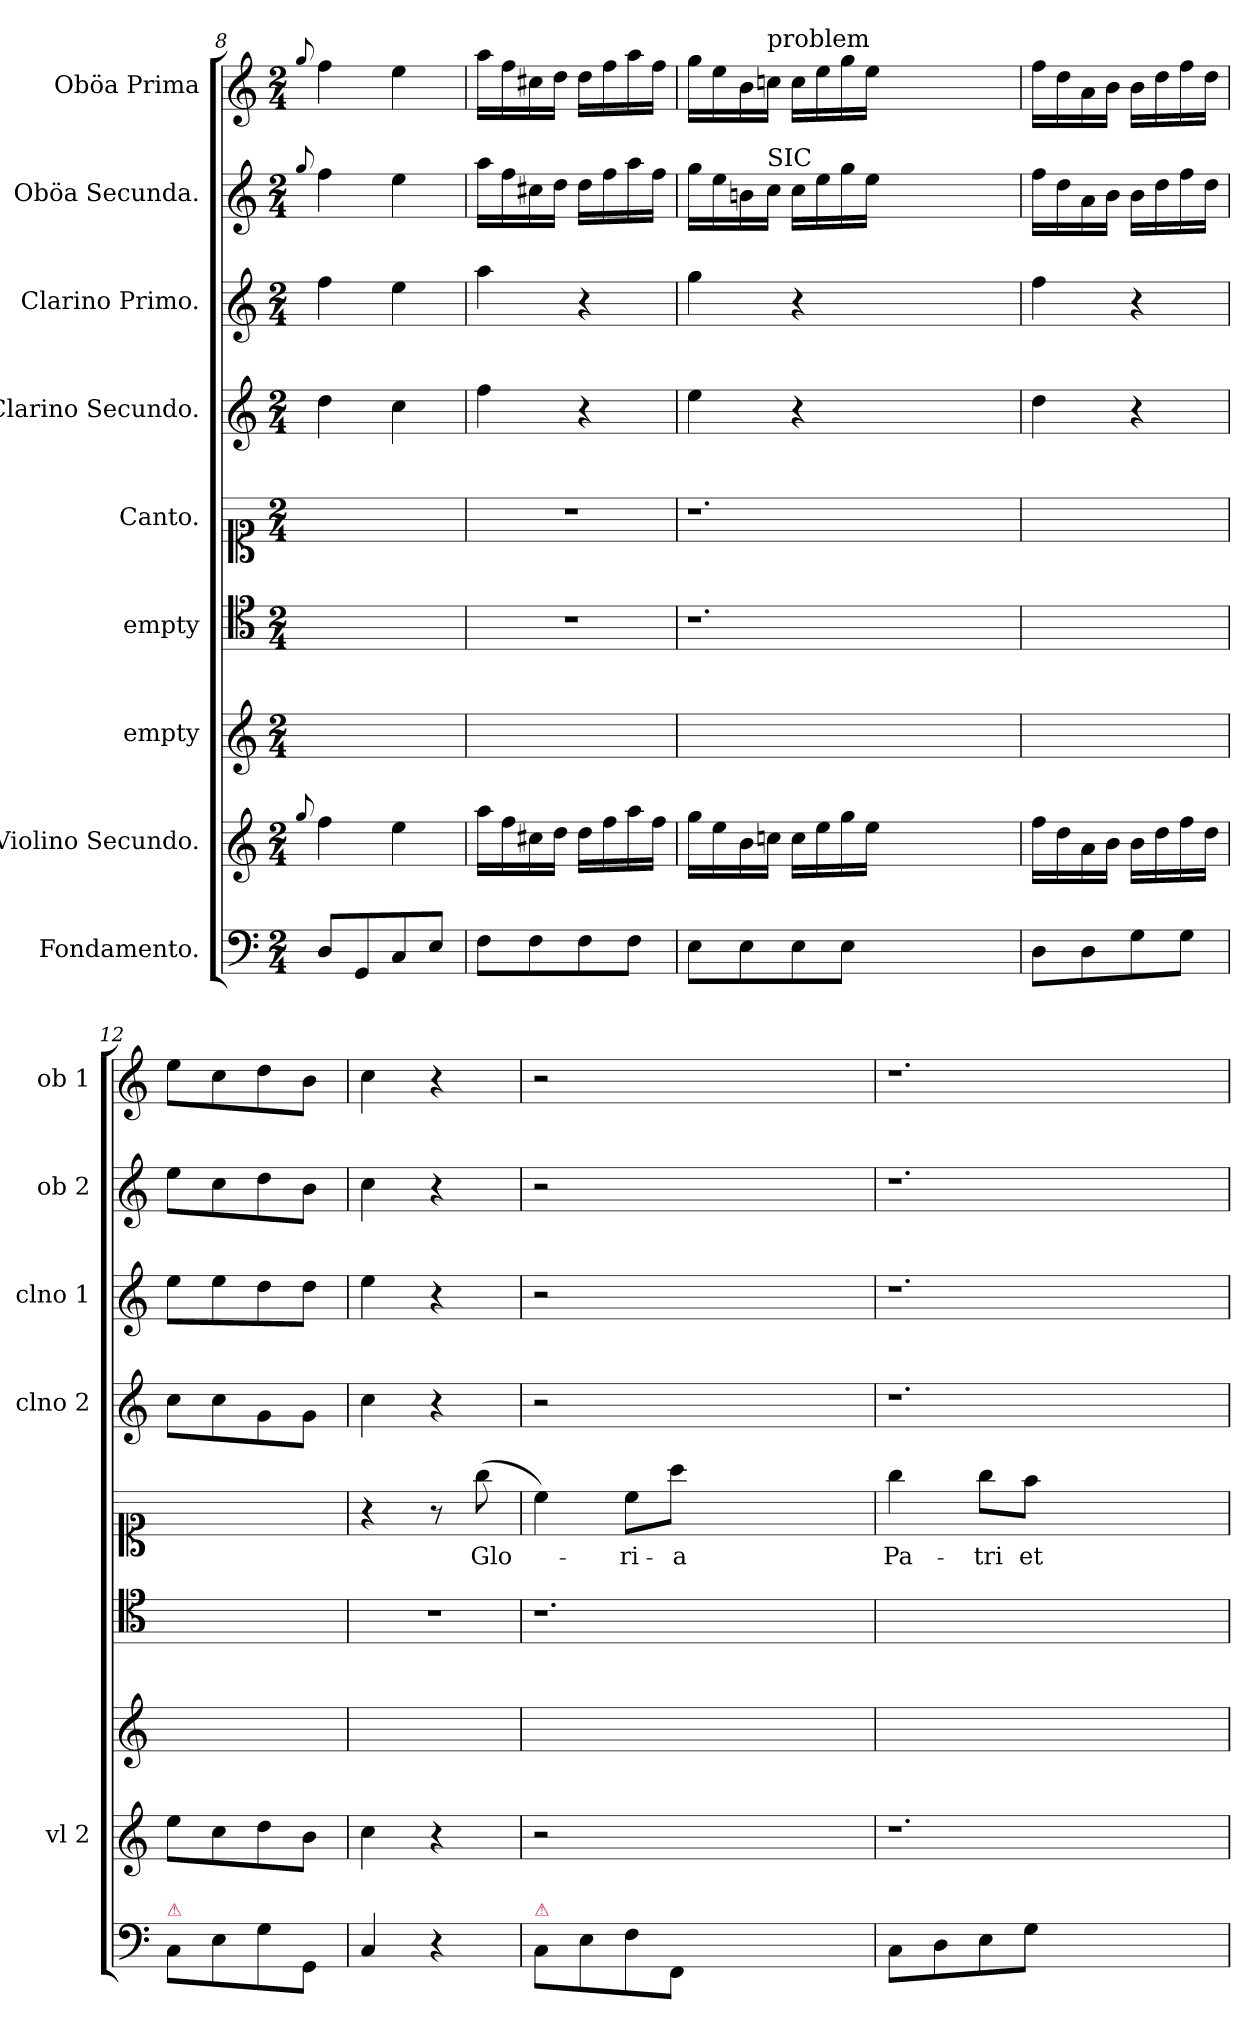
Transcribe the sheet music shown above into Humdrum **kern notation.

**kern	**dynam	**kern	**kern	**kern	**kern	**text	**kern	**kern	**kern	**kern
*part9	*part9	*part8	*part7	*part6	*part5	*part5	*part4	*part3	*part2	*part1
*staff9	*staff9	*staff8	*staff7	*staff6	*staff5	*staff5	*staff4	*staff3	*staff2	*staff1
*I"Fondamento.	*	*I"Violino Secundo.	*I"empty	*I"empty	*I"Canto.	*	*I"Clarino Secundo.	*I"Clarino Primo.	*I"Oböa Secunda.	*I"Oböa Prima
*	*	*I'vl 2	*	*	*	*	*I'clno 2	*I'clno 1	*I'ob 2	*I'ob 1
*clefF4	*	*clefG2	*clefG2	*clefC4	*clefC1	*	*clefG2	*clefG2	*clefG2	*clefG2
*k[]	*	*k[]	*k[]	*k[]	*k[]	*	*k[]	*k[]	*k[]	*k[]
*C:	*	*C:	*C:	*C:	*C:	*	*C:	*C:	*C:	*C:
*M2/4	*	*M2/4	*M2/4	*M2/4	*M2/4	*	*M2/4	*M2/4	*M2/4	*M2/4
=8	=8	=8	=8	=8	=8	=8	=8	=8	=8	=8
.	.	8qqgg/	.	.	.	.	.	.	8qqgg/	8qqgg/
8D/L	.	4ff\	2ryy	2ryy	2ryy	.	4dd\	4ff\	4ff\	4ff\
8GG/	.	.	.	.	.	.	.	.	.	.
8C/	.	4ee\	.	.	.	.	4cc\	4ee\	4ee\	4ee\
8E/J	.	.	.	.	.	.	.	.	.	.
=9	=9	=9	=9	=9	=9	=9	=9	=9	=9	=9
8F\L	.	16aa\LL	2ryy	2r	2r	.	4ff\	4aa\	16aa\LL	16aa\LL
.	.	16ff\	.	.	.	.	.	.	16ff\	16ff\
8F\	.	16cc#X\	.	.	.	.	.	.	16cc#X\	16cc#X\
.	.	16dd\JJ	.	.	.	.	.	.	16dd\JJ	16dd\JJ
8F\	.	16dd\LL	.	.	.	.	4r	4r	16dd\LL	16dd\LL
.	.	16ff\	.	.	.	.	.	.	16ff\	16ff\
8F\J	.	16aa\	.	.	.	.	.	.	16aa\	16aa\
.	.	16ff\JJ	.	.	.	.	.	.	16ff\JJ	16ff\JJ
=10	=10	=10	=10	=10	=10	=10	=10	=10	=10	=10
8E\L	.	16gg\LL	2ryy	1.r	1.r	.	4ee\	4gg\	16gg\LL	16gg\LL
.	.	16ee\	.	.	.	.	.	.	16ee\	16ee\
8E\	.	16b\	.	.	.	.	.	.	16bn\	16b\
!	!	!	!	!	!	!	!	!	!	!LO:TX:a:t=problem
!	!	!	!	!	!	!	!	!	!LO:TX:a:t=SIC	!
.	.	16ccn\JJ	.	.	.	.	.	.	16cc\JJ	16ccn\JJ
8E\	.	16cc\LL	.	.	.	.	4r	4r	16cc\LL	16cc\LL
.	.	16ee\	.	.	.	.	.	.	16ee\	16ee\
8E\J	.	16gg\	.	.	.	.	.	.	16gg\	16gg\
.	.	16ee\JJ	.	.	.	.	.	.	16ee\JJ	16ee\JJ
1ryy	.	1ryy	1ryy	.	.	.	1ryy	1ryy	1ryy	1ryy
=11	=11	=11	=11	=11	=11	=11	=11	=11	=11	=11
8D\L	.	16ff\LL	2ryy	2ryy	2ryy	.	4dd\	4ff\	16ff\LL	16ff\LL
.	.	16dd\	.	.	.	.	.	.	16dd\	16dd\
8D\	.	16a\	.	.	.	.	.	.	16a\	16a\
.	.	16b\JJ	.	.	.	.	.	.	16b\JJ	16b\JJ
8G\	.	16b\LL	.	.	.	.	4r	4r	16b\LL	16b\LL
.	.	16dd\	.	.	.	.	.	.	16dd\	16dd\
8G\J	.	16ff\	.	.	.	.	.	.	16ff\	16ff\
.	.	16dd\JJ	.	.	.	.	.	.	16dd\JJ	16dd\JJ
=12	=12	=12	=12	=12	=12	=12	=12	=12	=12	=12
!LO:TX:a:color=crimson:t=⚠	!	!	!	!	!	!	!	!	!	!
8C\L	.	8ee\L	2ryy	2ryy	2ryy	.	8cc\L	8ee\L	8ee\L	8ee\L
8E\	.	8cc\	.	.	.	.	8cc\	8ee\	8cc\	8cc\
8G\	.	8dd\	.	.	.	.	8g\	8dd\	8dd\	8dd\
8GG/J	.	8b\J	.	.	.	.	8g\J	8dd\J	8b\J	8b\J
=13	=13	=13	=13	=13	=13	=13	=13	=13	=13	=13
4C/	.	4cc\	2ryy	2r	4r	.	4cc\	4ee\	4cc\	4cc\
!	!LO:DY:a	!	!	!	!	!	!	!	!	!
4r	pia	4r	.	.	8r	.	4r	4r	4r	4r
.	.	.	.	.	(8gg\	Glo-	.	.	.	.
=14	=14	=14	=14	=14	=14	=14	=14	=14	=14	=14
!LO:TX:a:color=crimson:t=⚠	!	!	!	!	!	!	!	!	!	!
8C\L	.	2r	2ryy	1.r	4cc\)	.	2r	2r	2r	2r
8E\	.	.	.	.	.	.	.	.	.	.
8F\	.	.	.	.	8cc\L	-ri-	.	.	.	.
8FF/J	.	.	.	.	8aa\J	-a	.	.	.	.
1ryy	.	1ryy	1ryy	.	1ryy	.	1ryy	1ryy	1ryy	1ryy
=15	=15	=15	=15	=15	=15	=15	=15	=15	=15	=15
8C\L	.	1.r	2ryy	1.ryy	4gg\	Pa-	1.r	1.r	1.r	1.r
8D\	.	.	.	.	.	.	.	.	.	.
8E\	.	.	.	.	8gg\L	-tri	.	.	.	.
8G\J	.	.	.	.	8ff\J	et	.	.	.	.
1ryy	.	.	1ryy	.	1ryy	.	.	.	.	.
=	=	=	=	=	=	=	=	=	=	=
*-	*-	*-	*-	*-	*-	*-	*-	*-	*-	*-
